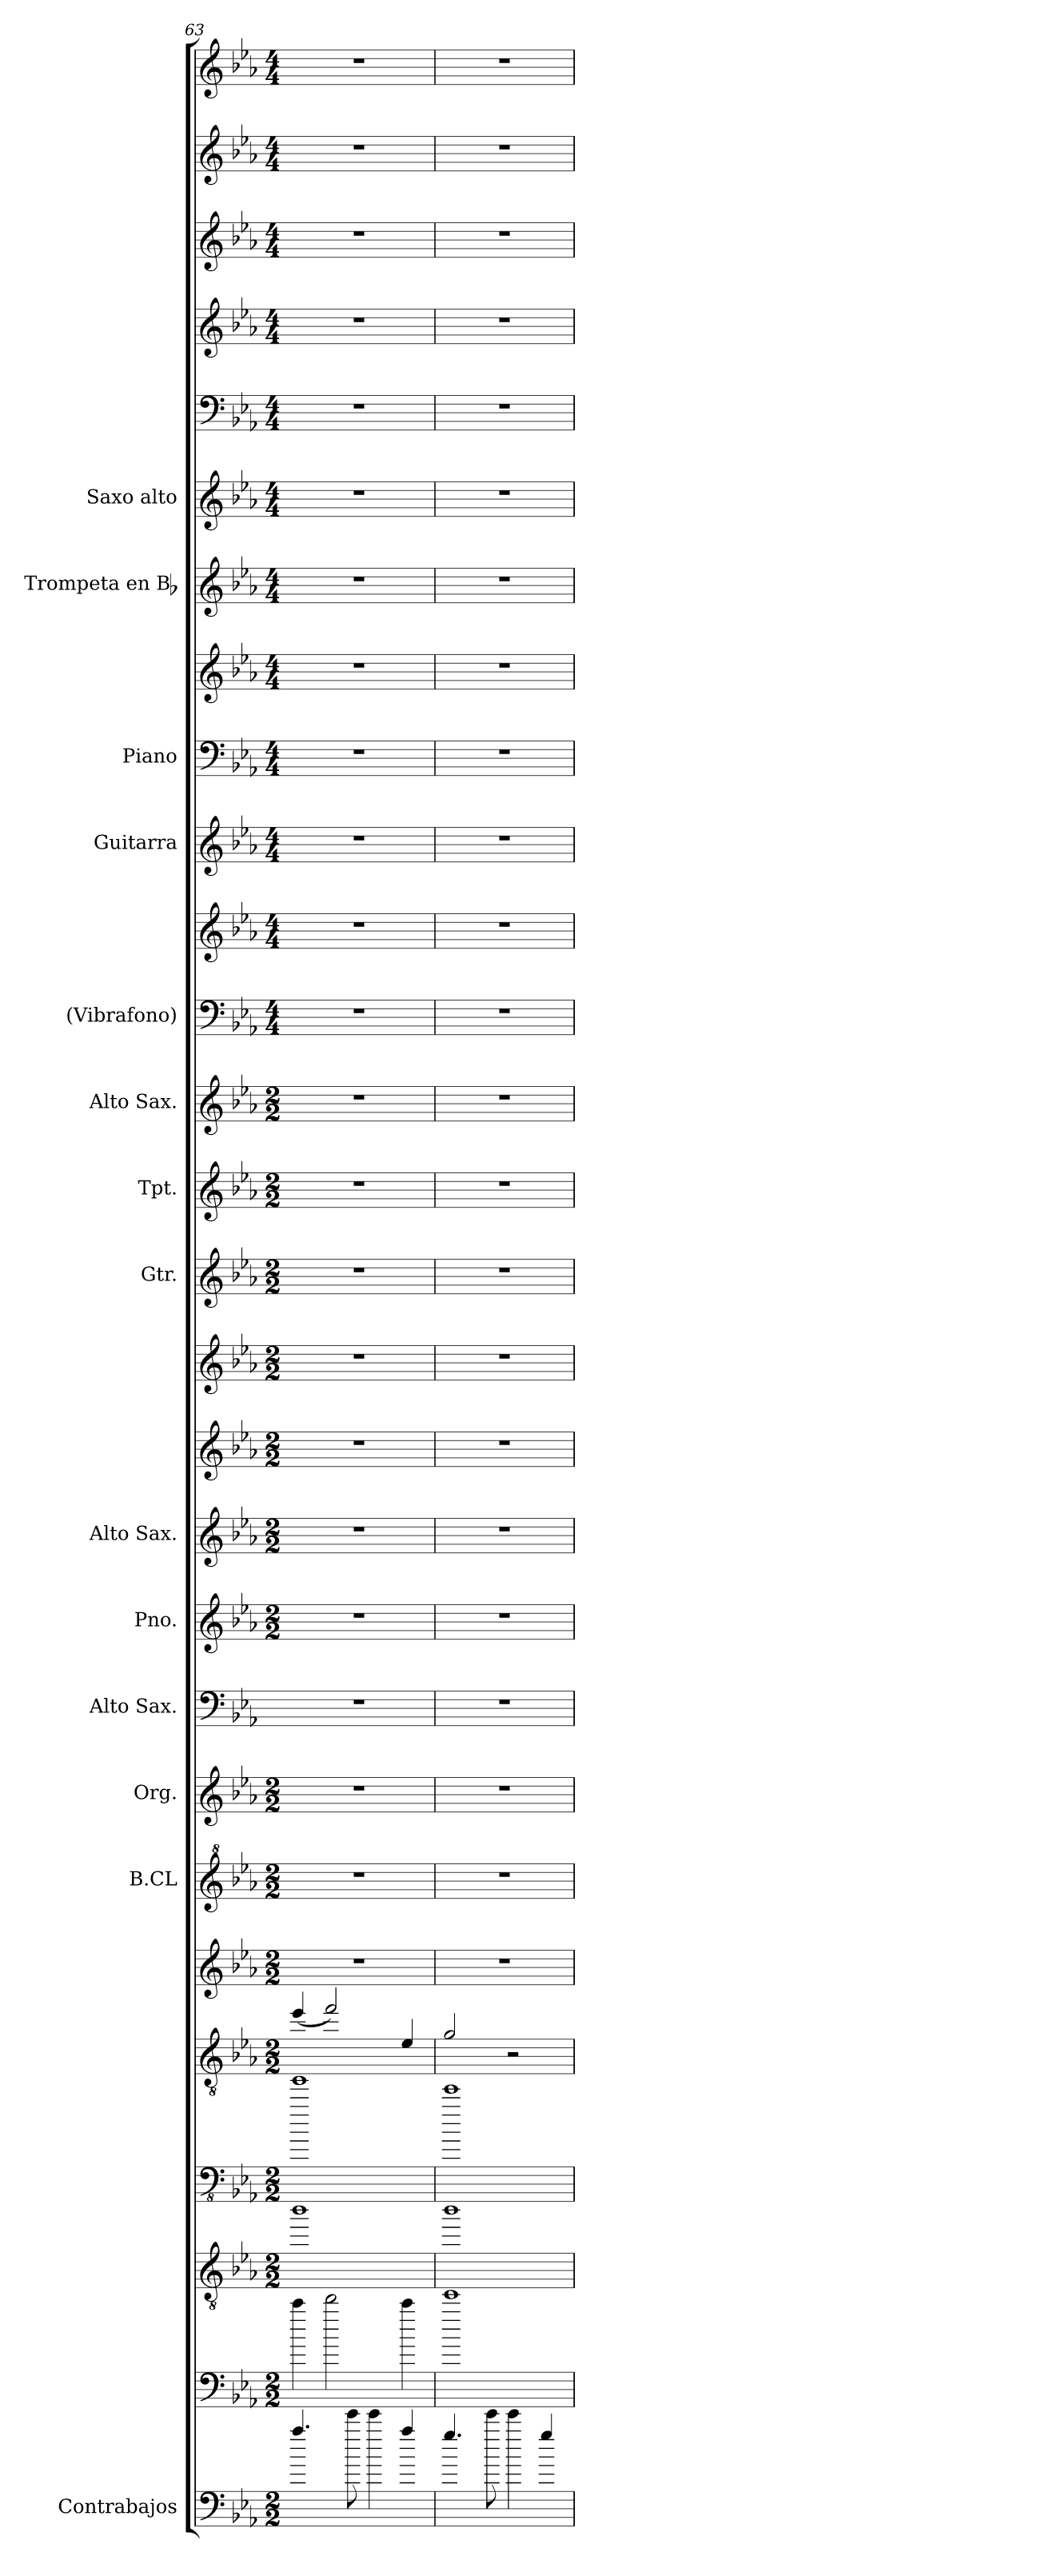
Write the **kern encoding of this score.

**kern	**kern	**kern	**kern	**kern	**kern	**kern	**kern	**kern	**kern	**kern	**kern	**kern	**kern	**kern	**kern	**kern	**kern	**kern	**kern	**kern	**kern	**kern	**kern	**kern	**kern	**kern	**kern
*part17	*part17	*part17	*part17	*part17	*part16	*part15	*part14	*part13	*part12	*part11	*part10	*part9	*part8	*part7	*part6	*part5	*part5	*part4	*part3	*part3	*part2	*part1	*part1	*part1	*part1	*part1	*part1
*staff28	*staff27	*staff26	*staff25	*staff24	*staff23	*staff22	*staff21	*staff20	*staff19	*staff18	*staff17	*staff16	*staff15	*staff14	*staff13	*staff12	*staff11	*staff10	*staff9	*staff8	*staff7	*staff6	*staff5	*staff4	*staff3	*staff2	*staff1
*I"Contrabajos	*	*	*	*	*	*I"B.CL	*I"Org.	*I"Alto Sax.	*I"Pno.	*I"Alto Sax.	*	*	*I"Gtr.	*I"Tpt.	*I"Alto Sax.	*I"(Vibrafono)	*	*I"Guitarra	*I"Piano	*	*I"Trompeta en Bb	*I"Saxo alto	*	*	*	*	*
*I'Cb	*	*	*	*	*	*	*	*	*I'Pno	*I'Sax	*	*	*	*	*I'Sax	*	*	*	*I'Pno	*	*	*I'A	*	*	*	*	*
*clefF4	*clefF4	*clefGv2	*clefFv4	*clefGv2	*clefG2	*clefG^2	*clefG2	*clefF4	*clefG2	*clefG2	*clefG2	*clefG2	*clefG2	*clefG2	*clefG2	*clefF4	*clefG2	*clefG2	*clefF4	*clefG2	*clefG2	*clefG2	*clefF4	*clefG2	*clefG2	*clefG2	*clefG2
*ITrd7c12	*ITrd7c12	*ITrd7c12	*ITrd7c12	*ITrd7c12	*	*ITrd8c14	*	*	*	*	*	*	*	*	*	*	*	*	*	*	*	*	*	*	*	*	*
*k[b-e-a-]	*k[b-e-a-]	*k[b-e-a-]	*k[b-e-a-]	*k[b-e-a-]	*k[b-e-a-]	*k[b-e-a-]	*k[b-e-a-]	*k[b-e-a-]	*k[b-e-a-]	*k[b-e-a-]	*k[b-e-a-]	*k[b-e-a-]	*k[b-e-a-]	*k[b-e-a-]	*k[b-e-a-]	*k[b-e-a-]	*k[b-e-a-]	*k[b-e-a-]	*k[b-e-a-]	*k[b-e-a-]	*k[b-e-a-]	*k[b-e-a-]	*k[b-e-a-]	*k[b-e-a-]	*k[b-e-a-]	*k[b-e-a-]	*k[b-e-a-]
*E-:	*E-:	*E-:	*E-:	*E-:	*E-:	*E-:	*E-:	*E-:	*E-:	*E-:	*E-:	*E-:	*E-:	*E-:	*E-:	*E-:	*E-:	*E-:	*E-:	*E-:	*E-:	*E-:	*E-:	*E-:	*E-:	*E-:	*E-:
*M2/2	*M2/2	*M2/2	*M2/2	*M2/2	*M2/2	*M2/2	*M2/2	*	*M2/2	*M2/2	*M2/2	*M2/2	*M2/2	*M2/2	*M2/2	*M4/4	*M4/4	*M4/4	*M4/4	*M4/4	*M4/4	*M4/4	*M4/4	*M4/4	*M4/4	*M4/4	*M4/4
=63	=63	=63	=63	=63	=63	=63	=63	=63	=63	=63	=63	=63	=63	=63	=63	=63	=63	=63	=63	=63	=63	=63	=63	=63	=63	=63	=63
*^	*	*	*	*	*	*	*	*	*	*	*	*	*	*	*	*	*	*	*	*	*	*	*	*	*	*	*
4.a-/	1ryy	4cc\	1b-	1g	(4e-/	1r	1r	1r	1r	1r	1r	1r	1r	1r	1r	1r	1r	1r	1r	1r	1r	1r	1r	1r	1r	1r	1r	1r
.	.	2dd\	.	.	2f/)	.	.	.	.	.	.	.	.	.	.	.	.	.	.	.	.	.	.	.	.	.	.	.
8ee-\	.	.	.	.	.	.	.	.	.	.	.	.	.	.	.	.	.	.	.	.	.	.	.	.	.	.	.	.
4ee-\	.	.	.	.	.	.	.	.	.	.	.	.	.	.	.	.	.	.	.	.	.	.	.	.	.	.	.	.
4a-/	.	4cc\	.	.	4E-/	.	.	.	.	.	.	.	.	.	.	.	.	.	.	.	.	.	.	.	.	.	.	.
!!LO:PB:g=z
=64	=64	=64	=64	=64	=64	=64	=64	=64	=64	=64	=64	=64	=64	=64	=64	=64	=64	=64	=64	=64	=64	=64	=64	=64	=64	=64	=64	=64
4.g/	1ryy	1ee-	1b-	1e-	2G/	1r	1r	1r	1r	1r	1r	1r	1r	1r	1r	1r	1r	1r	1r	1r	1r	1r	1r	1r	1r	1r	1r	1r
8ee-\	.	.	.	.	.	.	.	.	.	.	.	.	.	.	.	.	.	.	.	.	.	.	.	.	.	.	.	.
4ee-\	.	.	.	.	2r	.	.	.	.	.	.	.	.	.	.	.	.	.	.	.	.	.	.	.	.	.	.	.
4g/	.	.	.	.	.	.	.	.	.	.	.	.	.	.	.	.	.	.	.	.	.	.	.	.	.	.	.	.
*v	*v	*	*	*	*	*	*	*	*	*	*	*	*	*	*	*	*	*	*	*	*	*	*	*	*	*	*	*
=	=	=	=	=	=	=	=	=	=	=	=	=	=	=	=	=	=	=	=	=	=	=	=	=	=	=	=
*-	*-	*-	*-	*-	*-	*-	*-	*-	*-	*-	*-	*-	*-	*-	*-	*-	*-	*-	*-	*-	*-	*-	*-	*-	*-	*-	*-
